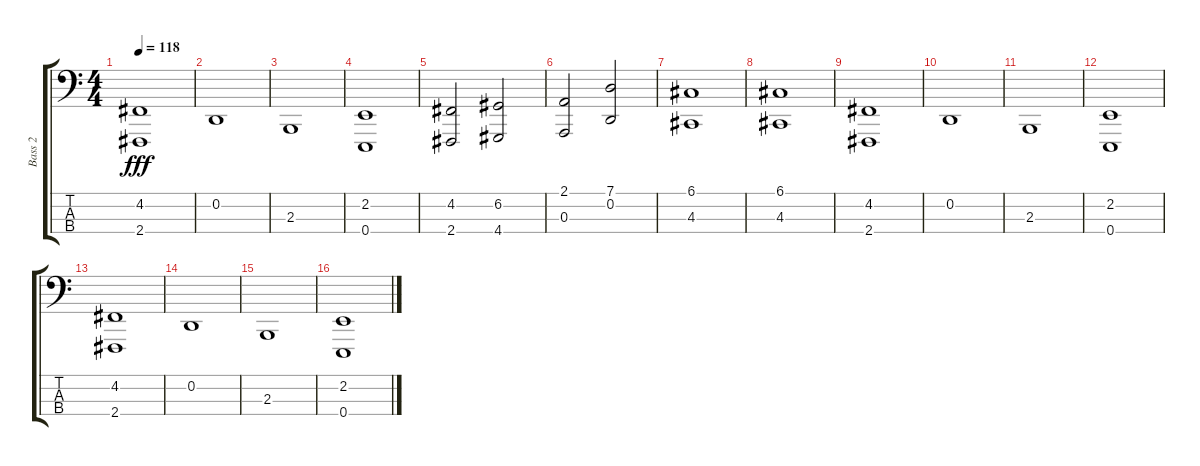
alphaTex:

\track ("Bass 2" "Bass 2") {instrument pad3polysynth}
\staff {score tabs}
\tuning (G2 D2 A1 E1) {hide}
\ts (4 4)
\tempo 118
\clef f4
\ks c
(4.2 2.4).1{dy fff} |
0.2.1 |
2.3.1 |
(2.2 0.4).1 |
(4.2 2.4).2 (6.2 4.4).2 |
(2.1 0.3).2 (7.1 0.2).2 |
(6.1 4.3).1 |
(6.1 4.3).1 |
(4.2 2.4).1 |
0.2.1 |
2.3.1 |
(2.2 0.4).1 |
(4.2 2.4).1 |
0.2.1 |
2.3.1 |
(2.2 0.4).1
